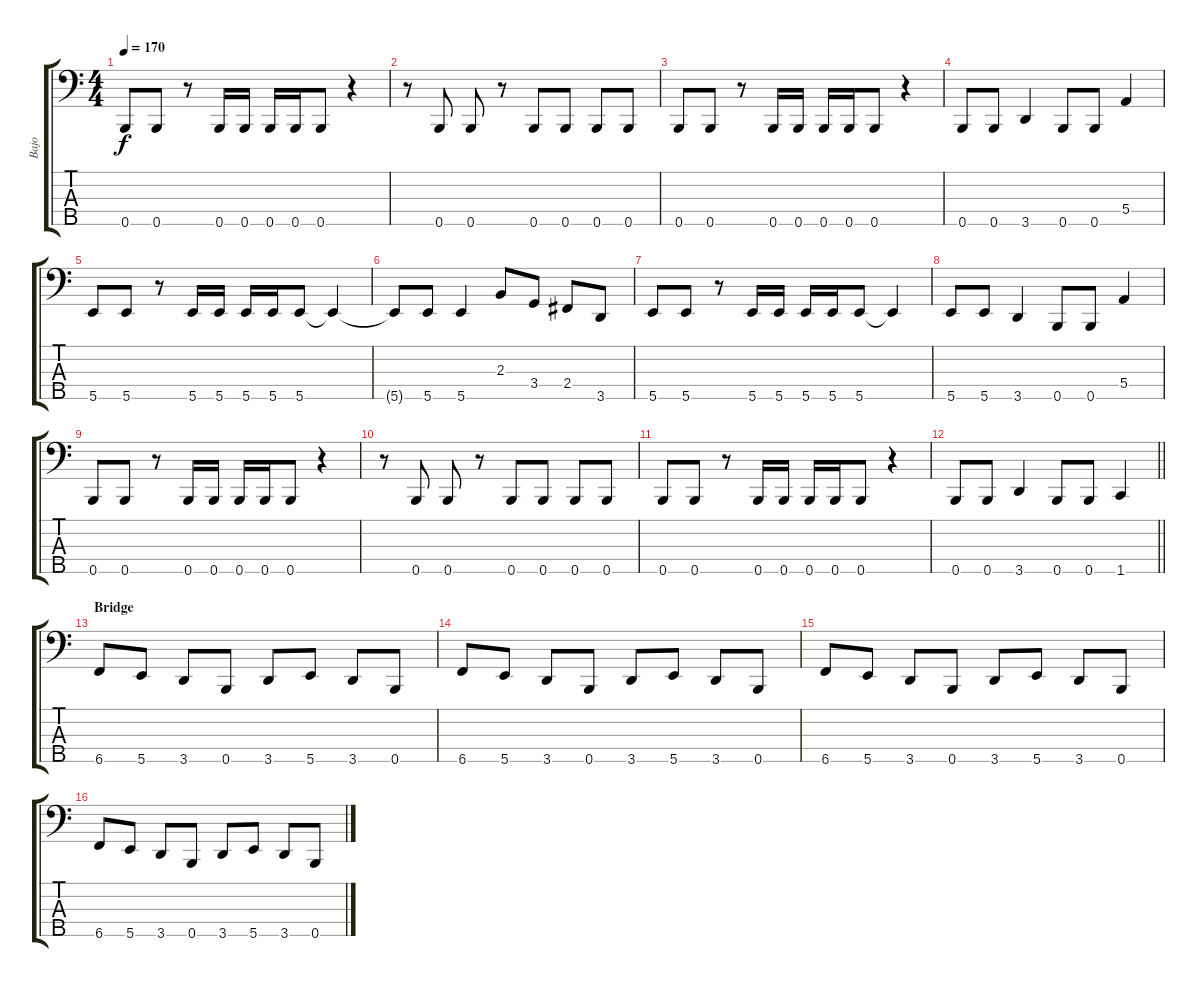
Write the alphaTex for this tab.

\track ("Bajo" "Bajo") {instrument electricbasspick}
\staff {score tabs}
\tuning (G2 D2 A1 E1 B0) {hide}
\ts (4 4)
\tempo 170
\clef f4
\ks c
0.5.8{dy f} 0.5.8 r.8 0.5.16 0.5.16 0.5.16 0.5.16 0.5.8 r.4 |
r.8 0.5.8 0.5.8 r.8 0.5.8 0.5.8 0.5.8 0.5.8 |
0.5.8 0.5.8 r.8 0.5.16 0.5.16 0.5.16 0.5.16 0.5.8 r.4 |
0.5.8 0.5.8 3.5.4 0.5.8 0.5.8 5.4.4 |
5.5.8 5.5.8 r.8 5.5.16 5.5.16 5.5.16 5.5.16 5.5.8 5.5{t}.4 |
5.5{t}.8 5.5.8 5.5.4 2.3.8 3.4.8 2.4.8 3.5.8 |
5.5.8 5.5.8 r.8 5.5.16 5.5.16 5.5.16 5.5.16 5.5.8 5.5{t}.4 |
5.5.8 5.5.8 3.5.4 0.5.8 0.5.8 5.4.4 |
0.5.8 0.5.8 r.8 0.5.16 0.5.16 0.5.16 0.5.16 0.5.8 r.4 |
r.8 0.5.8 0.5.8 r.8 0.5.8 0.5.8 0.5.8 0.5.8 |
0.5.8 0.5.8 r.8 0.5.16 0.5.16 0.5.16 0.5.16 0.5.8 r.4 |
\barLineRight lightlight
0.5.8 0.5.8 3.5.4 0.5.8 0.5.8 1.5.4 |
\section ("" "Bridge")
6.5.8 5.5.8 3.5.8 0.5.8 3.5.8 5.5.8 3.5.8 0.5.8 |
6.5.8 5.5.8 3.5.8 0.5.8 3.5.8 5.5.8 3.5.8 0.5.8 |
6.5.8 5.5.8 3.5.8 0.5.8 3.5.8 5.5.8 3.5.8 0.5.8 |
6.5.8 5.5.8 3.5.8 0.5.8 3.5.8 5.5.8 3.5.8 0.5.8
